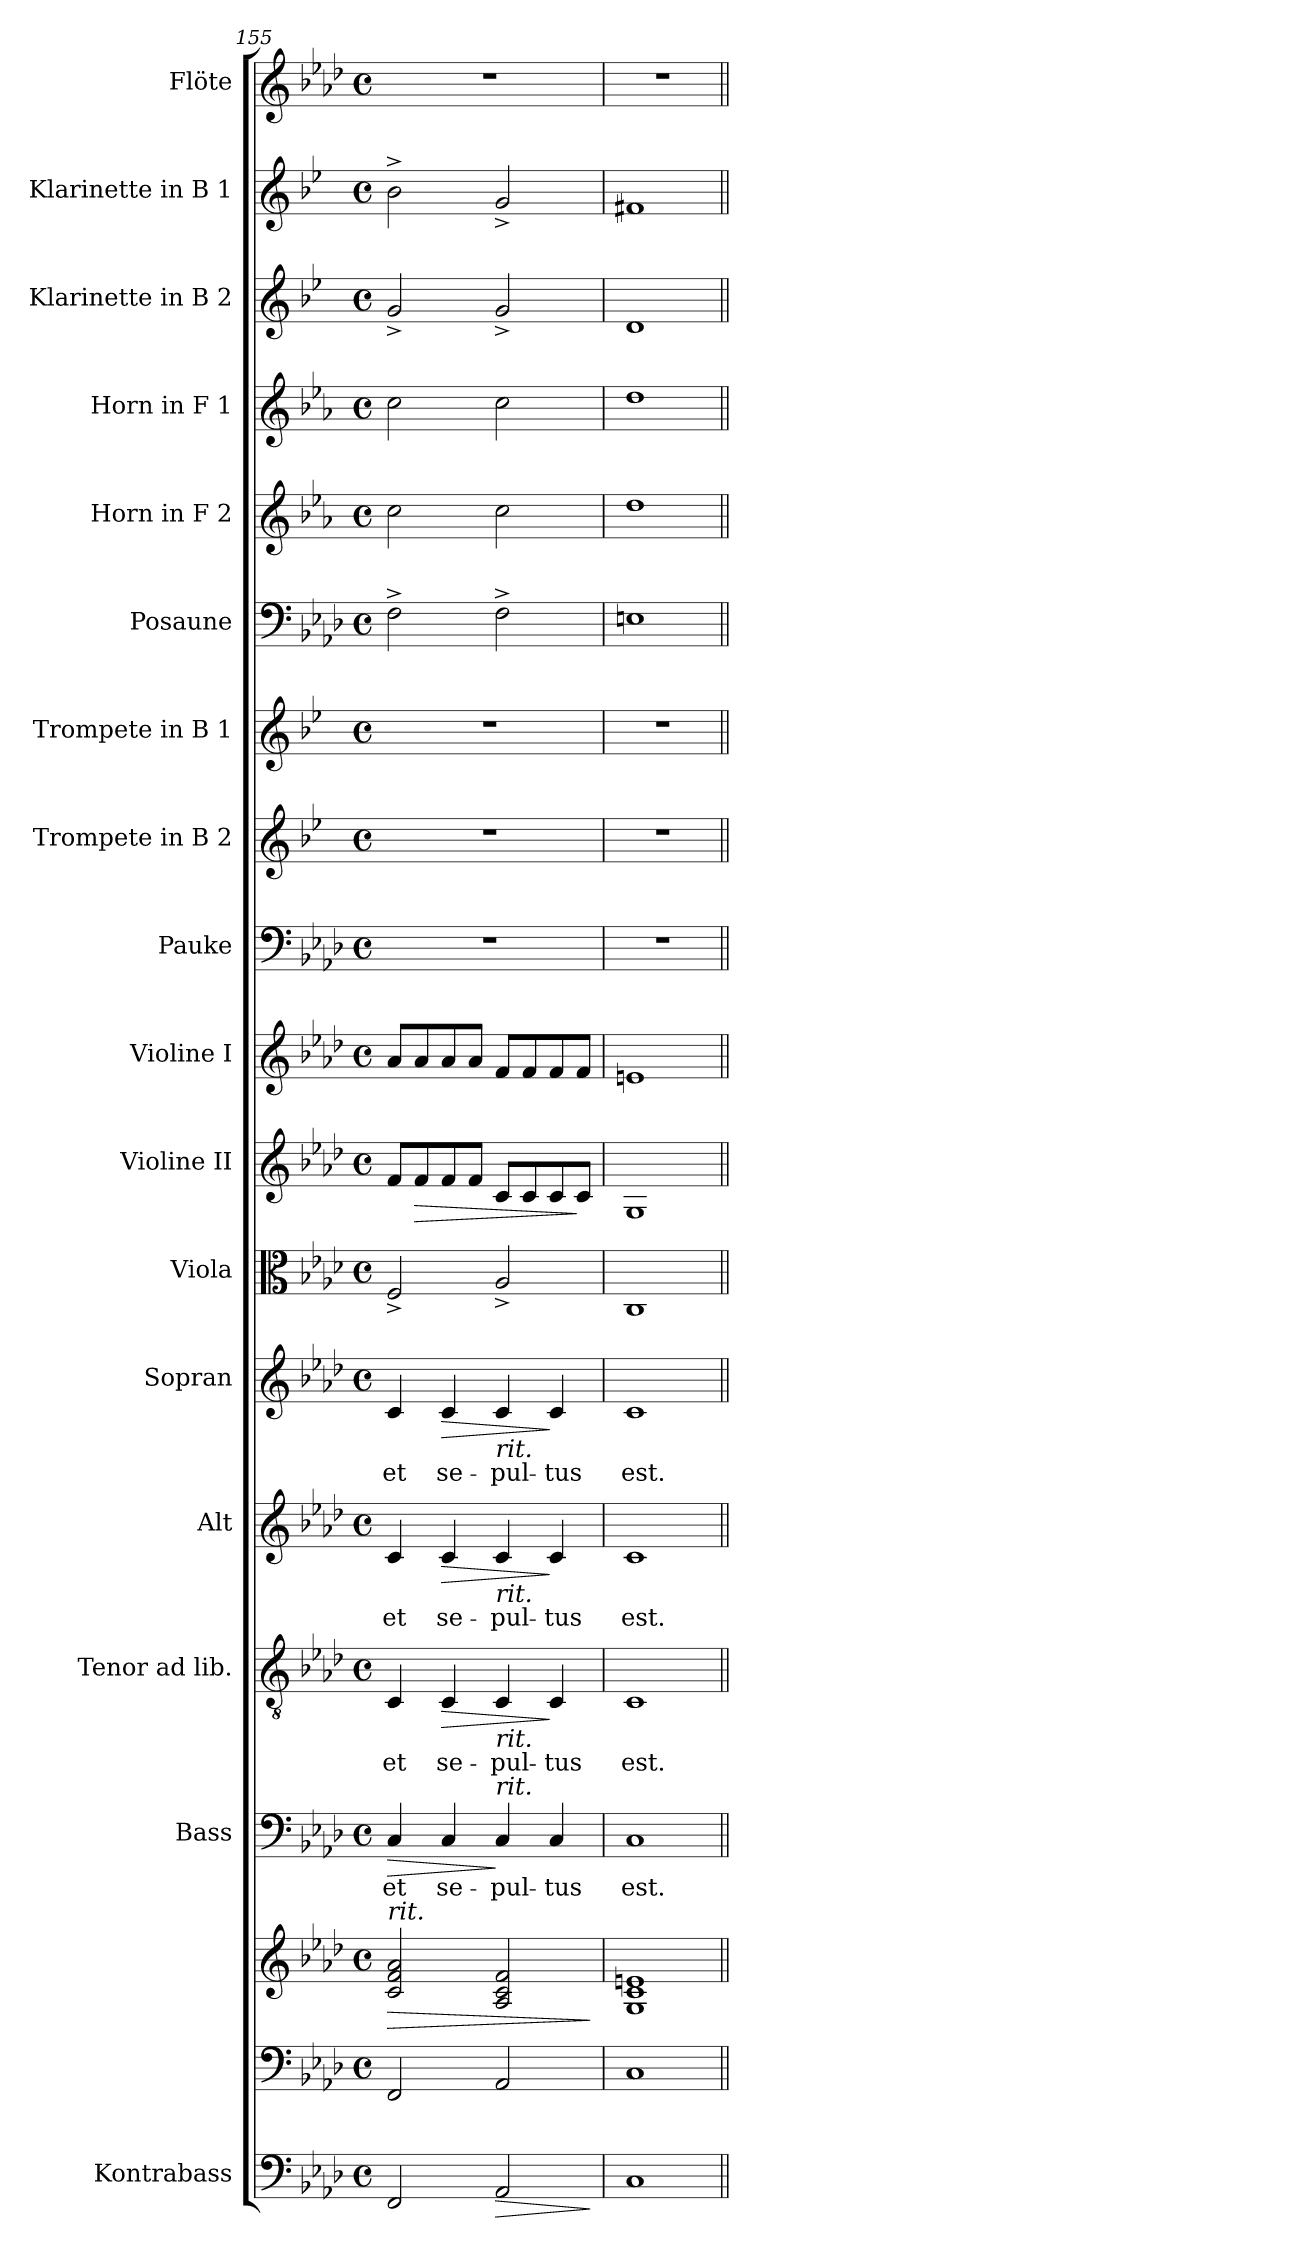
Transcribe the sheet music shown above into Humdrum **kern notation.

**kern	**dynam	**kern	**kern	**dynam	**kern	**text	**dynam	**kern	**text	**dynam	**kern	**text	**dynam	**kern	**text	**dynam	**kern	**kern	**dynam	**kern	**kern	**kern	**kern	**kern	**kern	**kern	**kern	**kern	**kern
*part18	*part18	*part17	*part17	*part17	*part16	*part16	*part16	*part15	*part15	*part15	*part14	*part14	*part14	*part13	*part13	*part13	*part12	*part11	*part11	*part10	*part9	*part8	*part7	*part6	*part5	*part4	*part3	*part2	*part1
*staff19	*staff19	*staff18	*staff17	*staff17/18	*staff16	*staff16	*staff16	*staff15	*staff15	*staff15	*staff14	*staff14	*staff14	*staff13	*staff13	*staff13	*staff12	*staff11	*staff11	*staff10	*staff9	*staff8	*staff7	*staff6	*staff5	*staff4	*staff3	*staff2	*staff1
*I"Kontrabass	*	*	*	*	*I"Bass	*	*	*I"Tenor ad lib.	*	*	*I"Alt	*	*	*I"Sopran	*	*	*I"Viola	*I"Violine II	*	*I"Violine I	*I"Pauke	*I"Trompete in B 2	*I"Trompete in B 1	*I"Posaune	*I"Horn in F 2	*I"Horn in F 1	*I"Klarinette in B 2	*I"Klarinette in B 1	*I"Flöte
*I'Kb.	*	*	*	*	*I'B	*	*	*I'T	*	*	*I'A	*	*	*I'S	*	*	*I'Vla.	*I'Vl. II	*	*I'Vl. I	*I'Pk.	*	*	*I'Pos.	*I'Hrn. 2	*I'Hrn. 1	*	*	*I'Fl.
*clefF4	*	*clefF4	*clefG2	*	*clefF4	*	*	*clefGv2	*	*	*clefG2	*	*	*clefG2	*	*	*clefC3	*clefG2	*	*clefG2	*clefF4	*clefG2	*clefG2	*clefF4	*clefG2	*clefG2	*clefG2	*clefG2	*clefG2
*ITrd7c12	*	*	*	*	*	*	*	*	*	*	*	*	*	*	*	*	*	*	*	*	*	*ITrd1c2	*ITrd1c2	*	*ITrd4c7	*ITrd4c7	*ITrd1c2	*ITrd1c2	*
*k[b-e-a-d-]	*	*k[b-e-a-d-]	*k[b-e-a-d-]	*	*k[b-e-a-d-]	*	*	*k[b-e-a-d-]	*	*	*k[b-e-a-d-]	*	*	*k[b-e-a-d-]	*	*	*k[b-e-a-d-]	*k[b-e-a-d-]	*	*k[b-e-a-d-]	*k[b-e-a-d-]	*k[b-e-a-d-]	*k[b-e-a-d-]	*k[b-e-a-d-]	*k[b-e-a-d-]	*k[b-e-a-d-]	*k[b-e-a-d-]	*k[b-e-a-d-]	*k[b-e-a-d-]
*A-:	*	*A-:	*A-:	*	*A-:	*	*	*A-:	*	*	*A-:	*	*	*A-:	*	*	*A-:	*A-:	*	*A-:	*A-:	*A-:	*A-:	*A-:	*A-:	*A-:	*A-:	*A-:	*A-:
*M4/4	*	*M4/4	*M4/4	*	*M4/4	*	*	*M4/4	*	*	*M4/4	*	*	*M4/4	*	*	*M4/4	*M4/4	*	*M4/4	*M4/4	*M4/4	*M4/4	*M4/4	*M4/4	*M4/4	*M4/4	*M4/4	*M4/4
*met(c)	*	*met(c)	*met(c)	*	*met(c)	*	*	*met(c)	*	*	*met(c)	*	*	*met(c)	*	*	*met(c)	*met(c)	*	*met(c)	*met(c)	*met(c)	*met(c)	*met(c)	*met(c)	*met(c)	*met(c)	*met(c)	*met(c)
=155	=155	=155	=155	=155	=155	=155	=155	=155	=155	=155	=155	=155	=155	=155	=155	=155	=155	=155	=155	=155	=155	=155	=155	=155	=155	=155	=155	=155	=155
!	!	!	!LO:TX:a:i:t=rit.	!	!	!	!	!	!	!	!	!	!	!	!	!	!	!	!	!	!	!	!	!	!	!	!	!	!
!	!	!	!	!LO:HP:b	!	!LO:LY:b	!LO:HP:b	!	!LO:LY:b	!	!	!LO:LY:b	!	!	!LO:LY:b	!	!	!	!	!	!	!	!	!	!	!	!	!	!
2FFF/	.	2FF/	2c/ 2f/ 2a-/	>	4C/	et	>	4C/	et	.	4c/	et	.	4c/	et	.	2F^>/	8f/L	.	8a-/L	1r	1r	1r	2F^>\	2f\	2f\	2f^</	2a-^>\	1r
!	!	!	!	!	!	!	!	!	!	!	!	!	!	!	!	!	!	!	!LO:HP:b	!	!	!	!	!	!	!	!	!	!
.	.	.	.	.	.	.	.	.	.	.	.	.	.	.	.	.	.	8f/	>	8a-/	.	.	.	.	.	.	.	.	.
!	!	!	!	!	!	!LO:LY:b	!	!	!LO:LY:b	!LO:HP:b	!	!LO:LY:b	!LO:HP:b	!	!LO:LY:b	!LO:HP:b	!	!	!	!	!	!	!	!	!	!	!	!	!
.	.	.	.	.	4C/	se-	.	4C/	se-	>	4c/	se-	>	4c/	se-	>	.	8f/	.	8a-/	.	.	.	.	.	.	.	.	.
.	.	.	.	.	.	.	.	.	.	.	.	.	.	.	.	.	.	8f/J	.	8a-/J	.	.	.	.	.	.	.	.	.
!	!	!	!	!	!	!	!	!	!	!	!	!	!	!LO:TX:b:i:t=rit.	!	!	!	!	!	!	!	!	!	!	!	!	!	!	!
!	!	!	!	!	!	!	!	!	!	!	!LO:TX:b:i:t=rit.	!	!	!	!	!	!	!	!	!	!	!	!	!	!	!	!	!	!
!	!	!	!	!	!	!	!	!LO:TX:b:i:t=rit.	!	!	!	!	!	!	!	!	!	!	!	!	!	!	!	!	!	!	!	!	!
!	!	!	!	!	!LO:TX:a:i:t=rit.	!	!	!	!	!	!	!	!	!	!	!	!	!	!	!	!	!	!	!	!	!	!	!	!
!	!LO:HP:b	!	!	!	!	!LO:LY:b	!	!	!LO:LY:b	!	!	!LO:LY:b	!	!	!LO:LY:b	!	!	!	!	!	!	!	!	!	!	!	!	!	!
2AAA-/	>	2AA-/	2A-/ 2c/ 2f/	.	4C/	-pul-	]	4C/	-pul-	.	4c/	-pul-	.	4c/	-pul-	.	2A-^>/	8c/L	.	8f/L	.	.	.	2F^>\	2f\	2f\	2f^</	2f^</	.
.	.	.	.	.	.	.	.	.	.	.	.	.	.	.	.	.	.	8c/	.	8f/	.	.	.	.	.	.	.	.	.
!	!	!	!	!	!	!LO:LY:b	!	!	!LO:LY:b	!	!	!LO:LY:b	!	!	!LO:LY:b	!	!	!	!	!	!	!	!	!	!	!	!	!	!
.	.	.	.	.	4C/	-tus	.	4C/	-tus	]	4c/	-tus	]	4c/	-tus	]	.	8c/	.	8f/	.	.	.	.	.	.	.	.	.
.	.	.	.	.	.	.	.	.	.	.	.	.	.	.	.	.	.	8c/J	]	8f/J	.	.	.	.	.	.	.	.	.
.	]	.	.	]	.	.	.	.	.	.	.	.	.	.	.	.	.	.	.	.	.	.	.	.	.	.	.	.	.
=156	=156	=156	=156	=156	=156	=156	=156	=156	=156	=156	=156	=156	=156	=156	=156	=156	=156	=156	=156	=156	=156	=156	=156	=156	=156	=156	=156	=156	=156
!	!	!	!	!	!	!LO:LY:b	!	!	!LO:LY:b	!	!	!LO:LY:b	!	!	!LO:LY:b	!	!	!	!	!	!	!	!	!	!	!	!	!	!
1CC	.	1C	1G 1c 1en	.	1C	est.	.	1C	est.	.	1c	est.	.	1c	est.	.	1C	1G	.	1en	1r	1r	1r	1En	1g	1g	1c	1en	1r
=||	=||	=||	=||	=||	=||	=||	=||	=||	=||	=||	=||	=||	=||	=||	=||	=||	=||	=||	=||	=||	=||	=||	=||	=||	=||	=||	=||	=||	=||
*-	*-	*-	*-	*-	*-	*-	*-	*-	*-	*-	*-	*-	*-	*-	*-	*-	*-	*-	*-	*-	*-	*-	*-	*-	*-	*-	*-	*-	*-
